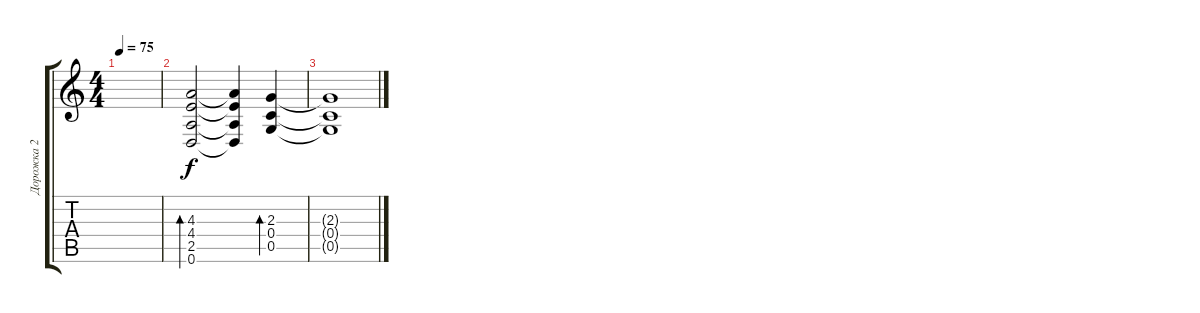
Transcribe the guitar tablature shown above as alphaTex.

\track ("Дорожка 2" "Дорожка 2") {instrument electricguitarjazz}
\staff {score tabs}
\tuning (D4 A3 F3 C3 G2 D2) {hide}
\ts (4 4)
\tempo 75
\clef g2
\ks c
|
(4.3 4.4 2.5 0.6).2{bd 240 volume 8} (4.3{t} 4.4{t} 2.5{t} 0.6{t}).4 (2.3 0.4 0.5).4{bd 240} |
(2.3{t} 0.4{t} 0.5{t}).1
